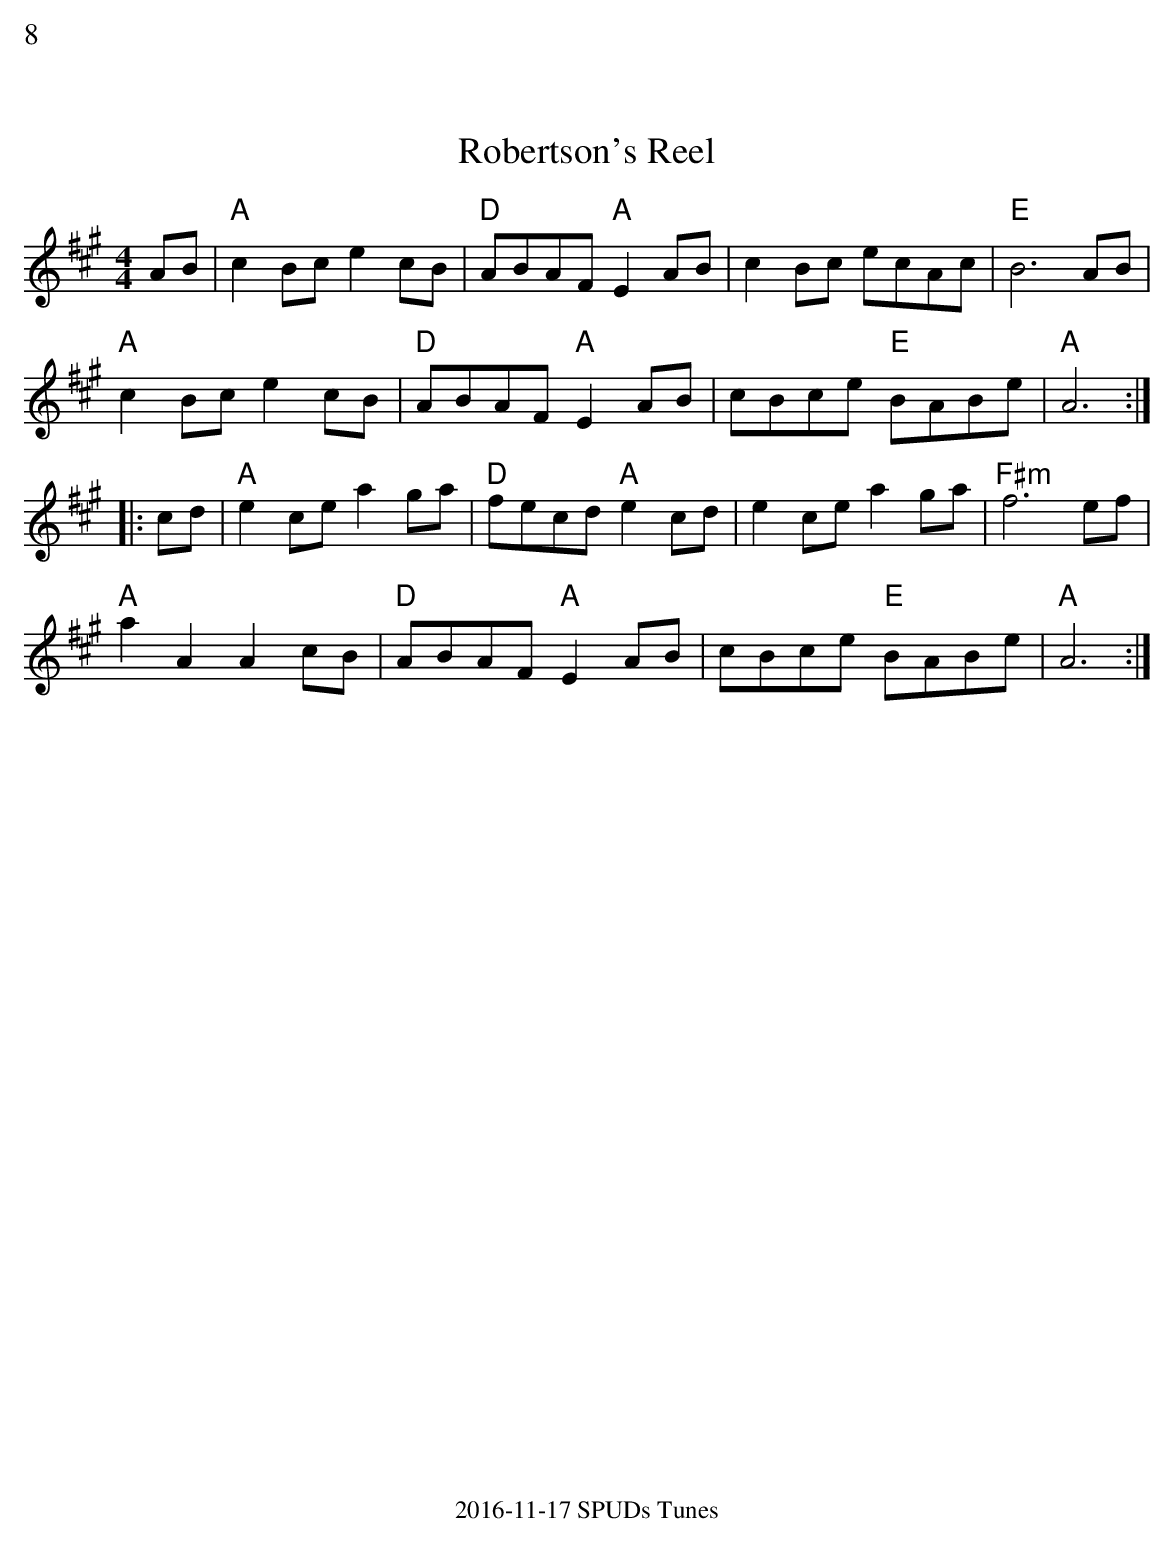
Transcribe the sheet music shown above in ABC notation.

X:1
%%text 8
T:Robertson's Reel
M:4/4
L:1/8
K:A
AB|"A"c2 Bc e2 cB|"D"ABAF "A"E2 AB|c2 Bc ecAc|"E"B6 AB|
"A"c2 Bc e2 cB|"D"ABAF "A"E2 AB|cBce "E"BABe|"A"A6:|
|:cd|"A"e2 ce a2 ga|"D"fecd "A"e2 cd|e2 cea2 ga|"F#m"f6 ef|
"A"a2 A2 A2 cB|"D"ABAF "A"E2 AB|cBce "E"BABe|"A"A6:|
